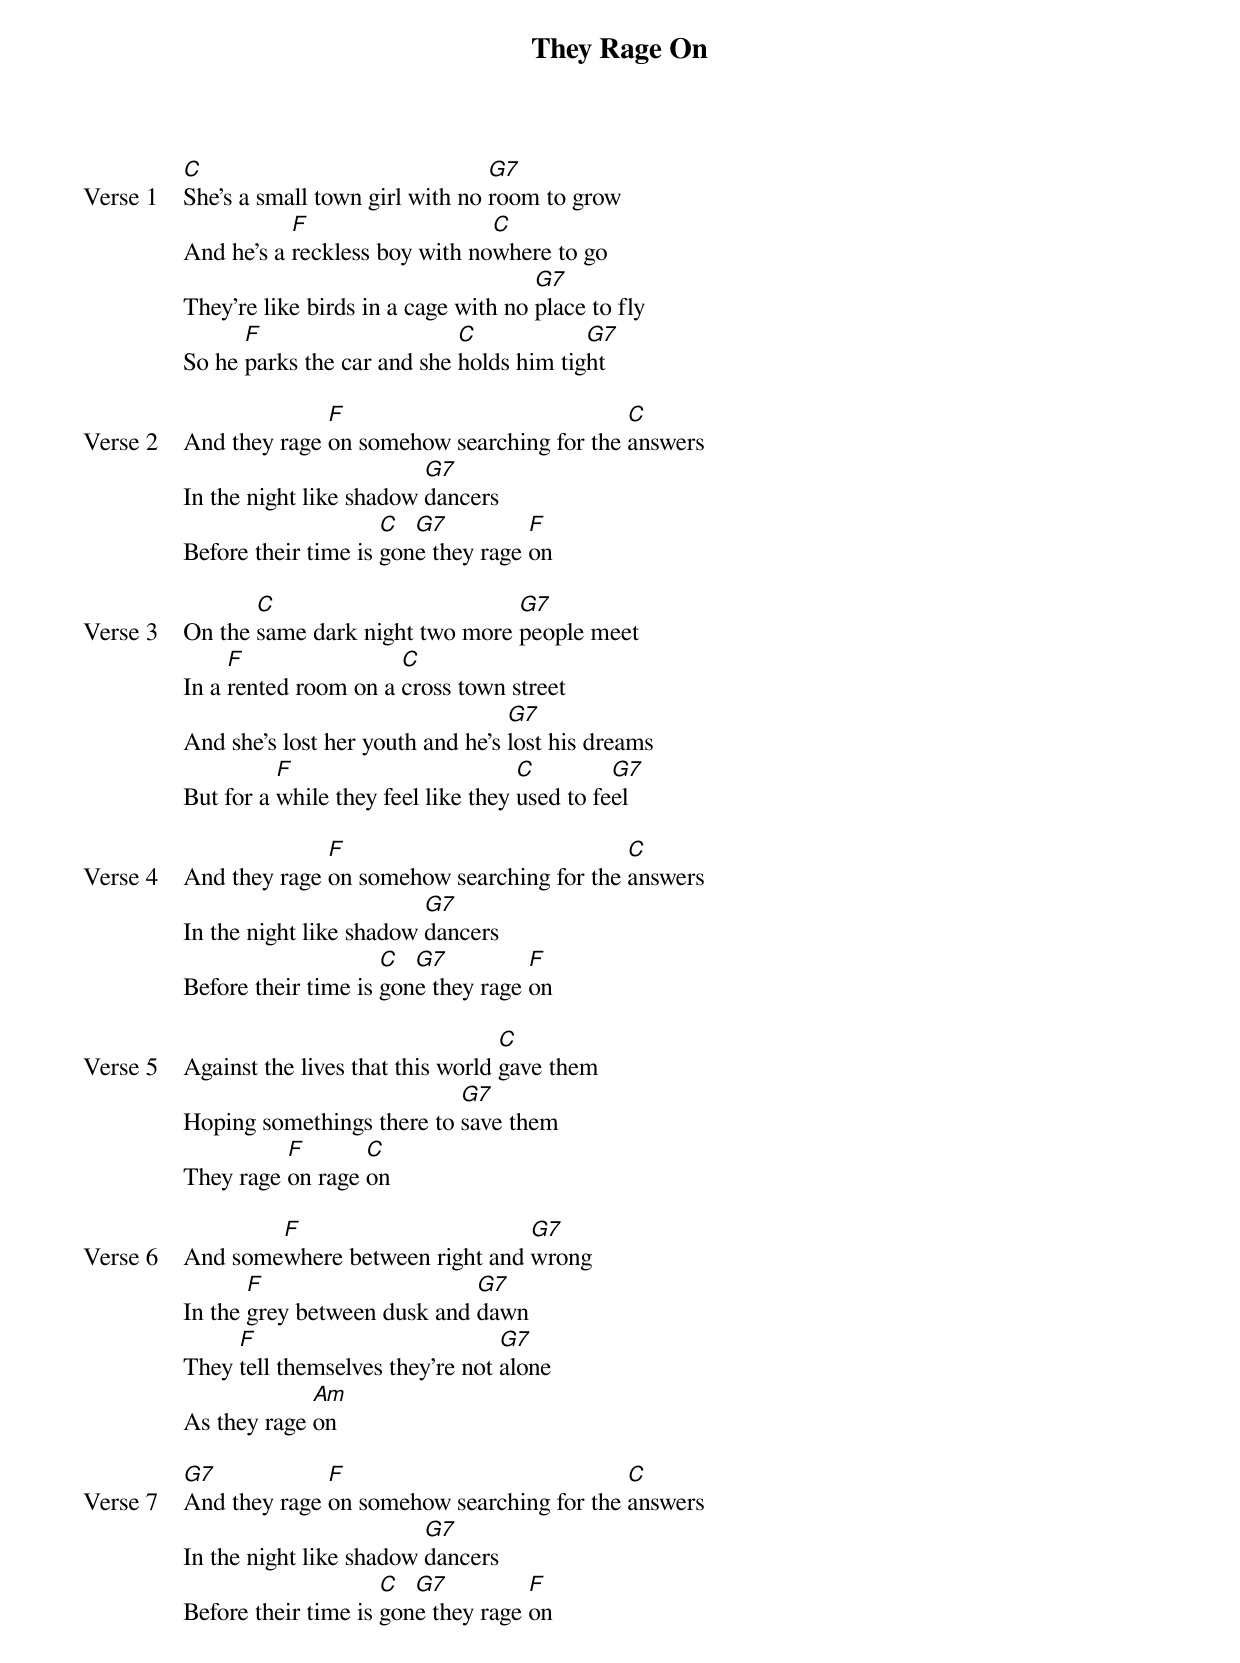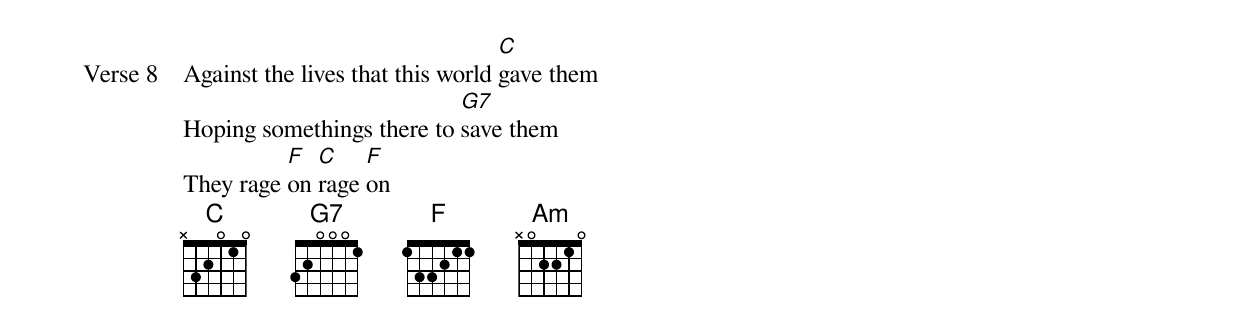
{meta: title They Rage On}
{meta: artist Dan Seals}
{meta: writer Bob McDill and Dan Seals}

{start_of_verse: Verse 1}
[C]She's a small town girl with no [G7]room to grow
And he's a [F]reckless boy with no[C]where to go
They're like birds in a cage with no [G7]place to fly
So he [F]parks the car and she [C]holds him tig[G7]ht
{end_of_verse}

{start_of_verse: Verse 2}
And they rage [F]on somehow searching for the [C]answers
In the night like shadow [G7]dancers
Before their time is [C]gon[G7]e they rage [F]on
{end_of_verse}

{start_of_verse: Verse 3}
On the [C]same dark night two more [G7]people meet
In a [F]rented room on a [C]cross town street
And she's lost her youth and he's [G7]lost his dreams
But for a [F]while they feel like they [C]used to fe[G7]el
{end_of_verse}

{start_of_verse: Verse 4}
And they rage [F]on somehow searching for the [C]answers
In the night like shadow [G7]dancers
Before their time is [C]gon[G7]e they rage [F]on
{end_of_verse}

{start_of_verse: Verse 5}
Against the lives that this world [C]gave them
Hoping somethings there to [G7]save them
They rage [F]on rage [C]on
{end_of_verse}

{start_of_verse: Verse 6}
And some[F]where between right and [G7]wrong
In the [F]grey between dusk and [G7]dawn
They [F]tell themselves they're not [G7]alone
As they rage [Am]on
{end_of_verse}

{start_of_verse: Verse 7}
[G7]And they rage [F]on somehow searching for the [C]answers
In the night like shadow [G7]dancers
Before their time is [C]gon[G7]e they rage [F]on
{end_of_verse}

{start_of_verse: Verse 8}
Against the lives that this world [C]gave them
Hoping somethings there to [G7]save them
They rage [F]on [C]rage [F]on
{end_of_verse}
